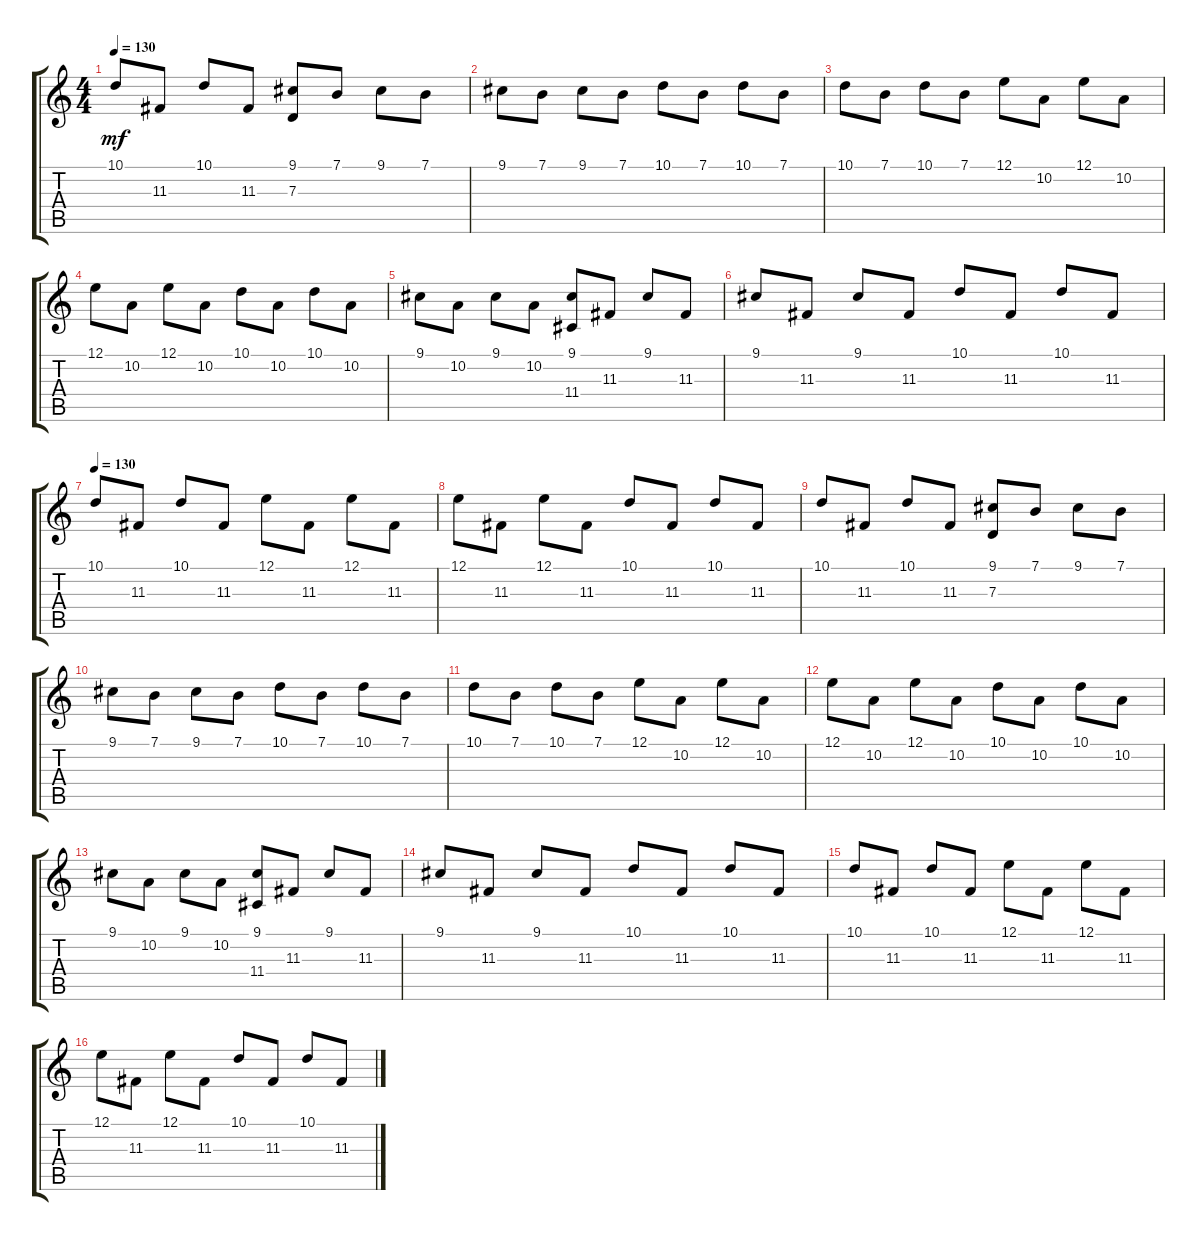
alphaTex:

\track "" {instrument drawbarorgan}
\staff {score tabs}
\tuning (E4 B3 G3 D3 A2 E2) {hide}
\ts (4 4)
\tempo 130
\clef g2
\ks c
10.1.8{dy mf} 11.3.8 10.1.8 11.3.8 (9.1 7.3).8 7.1.8 9.1.8 7.1.8 |
9.1.8 7.1.8 9.1.8 7.1.8 10.1.8 7.1.8 10.1.8 7.1.8 |
10.1.8 7.1.8 10.1.8 7.1.8 12.1.8 10.2.8 12.1.8 10.2.8 |
12.1.8 10.2.8 12.1.8 10.2.8 10.1.8 10.2.8 10.1.8 10.2.8 |
9.1.8 10.2.8 9.1.8 10.2.8 (9.1 11.4).8 11.3.8 9.1.8 11.3.8 |
9.1.8 11.3.8 9.1.8 11.3.8 10.1.8 11.3.8 10.1.8 11.3.8 |
\tempo 130
10.1.8 11.3.8 10.1.8 11.3.8 12.1.8 11.3.8 12.1.8 11.3.8 |
12.1.8 11.3.8 12.1.8 11.3.8 10.1.8 11.3.8 10.1.8 11.3.8 |
10.1.8 11.3.8 10.1.8 11.3.8 (9.1 7.3).8 7.1.8 9.1.8 7.1.8 |
9.1.8 7.1.8 9.1.8 7.1.8 10.1.8 7.1.8 10.1.8 7.1.8 |
10.1.8 7.1.8 10.1.8 7.1.8 12.1.8 10.2.8 12.1.8 10.2.8 |
12.1.8 10.2.8 12.1.8 10.2.8 10.1.8 10.2.8 10.1.8 10.2.8 |
9.1.8 10.2.8 9.1.8 10.2.8 (9.1 11.4).8 11.3.8 9.1.8 11.3.8 |
9.1.8 11.3.8 9.1.8 11.3.8 10.1.8 11.3.8 10.1.8 11.3.8 |
10.1.8 11.3.8 10.1.8 11.3.8 12.1.8 11.3.8 12.1.8 11.3.8 |
12.1.8 11.3.8 12.1.8 11.3.8 10.1.8 11.3.8 10.1.8 11.3.8
